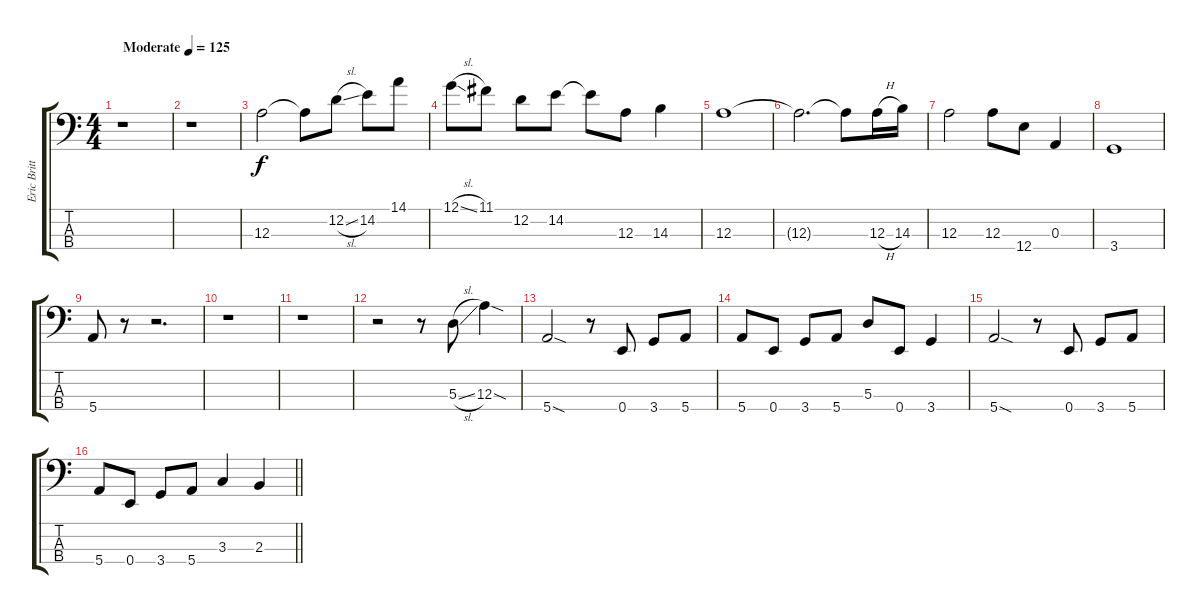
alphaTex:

\track ("Eric Brittingham - Bass" "Eric Britt") {instrument electricbasspick}
\staff {score tabs}
\tuning (G2 D2 A1 E1) {hide}
\ts (4 4)
\tempo (125 "Moderate")
\clef f4
\ks c
r.1{dy f instrument electricbasspick} |
r.1 |
12.3.2 12.3{t}.8 12.2{sl}.8 14.2.8 14.1.8 |
12.1{sl}.8 11.1.8 12.2.8 14.2.8 14.2{t}.8 12.3.8 14.3.4 |
12.3.1 |
12.3{t}.2{d} 12.3{t}.8 12.3{h}.16 14.3.16 |
12.3.2 12.3.8 12.4.8 0.3.4 |
3.4.1 |
5.4.8 r.8 r.2{d} |
r.1 |
r.1 |
r.2 r.8 5.3{sl}.8 12.3{sod}.4 |
5.4{sod}.2 r.8 0.4.8 3.4.8 5.4.8 |
5.4.8 0.4.8 3.4.8 5.4.8 5.3.8 0.4.8 3.4.4 |
5.4{sod}.2 r.8 0.4.8 3.4.8 5.4.8 |
\barLineRight lightlight
5.4.8 0.4.8 3.4.8 5.4.8 3.3.4 2.3.4
